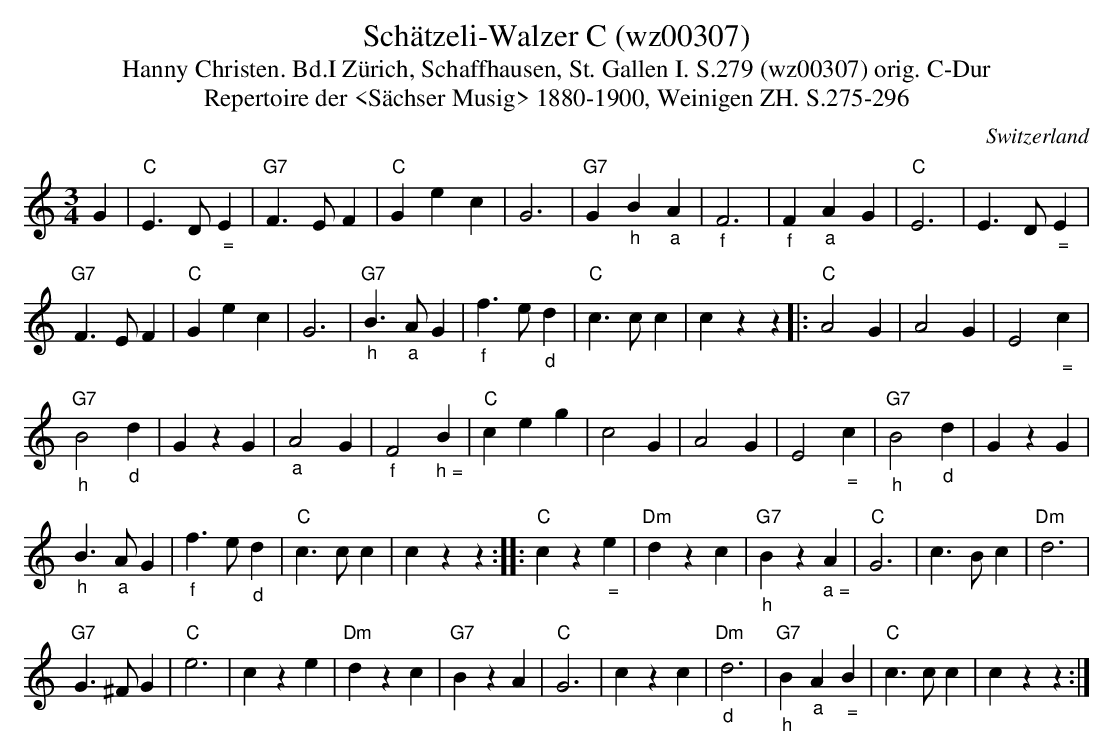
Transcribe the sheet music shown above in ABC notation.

X:1
T: Sch\"atzeli-Walzer C (wz00307)
T:Hanny Christen. Bd.I Zürich, Schaffhausen, St. Gallen I. S.279 (wz00307) orig. C-Dur
T: Repertoire der <S\"achser Musig> 1880-1900, Weinigen ZH. S.275-296
M:3/4
L:1/4
O:Switzerland
K:C major
G | "C"E>D "_ ="E | "G7"F>EF | "C"Gec | G3 | "G7"G"_h"B"_a"A | "_f"F3 | "_f"F"_a"AG | "C"E3 | E>D"_ ="E |
"G7"F>EF | "C"Gec | G3 | "G7""_h"B>"_a"AG | "_f"f>e"_d"d | "C"c>cc | czz |: "C"A2G | A2G | E2"_ ="c |
"G7""_h"B2"_d"d | GzG | "_a"A2G | "_f"F2"_ h ="B | "C"ceg | c2G | A2G | E2"_ ="c | "G7""_h"B2"_d"d | GzG |
"_h"B>"_a"AG | "_f"f>e"_d"d | "C"c>cc | czz :: "C"cz"_ ="e | "Dm"dzc | "G7""_h"Bz"_ a ="A | "C"G3 | c>Bc | "Dm"d3 |
"G7"G>^FG | "C"e3 | cze | "Dm"dzc | "G7"BzA | "C"G3 | czc | "Dm""_d"d3 | "G7""_h"B"_a"A"_ ="B | "C"c>cc | czz :|
